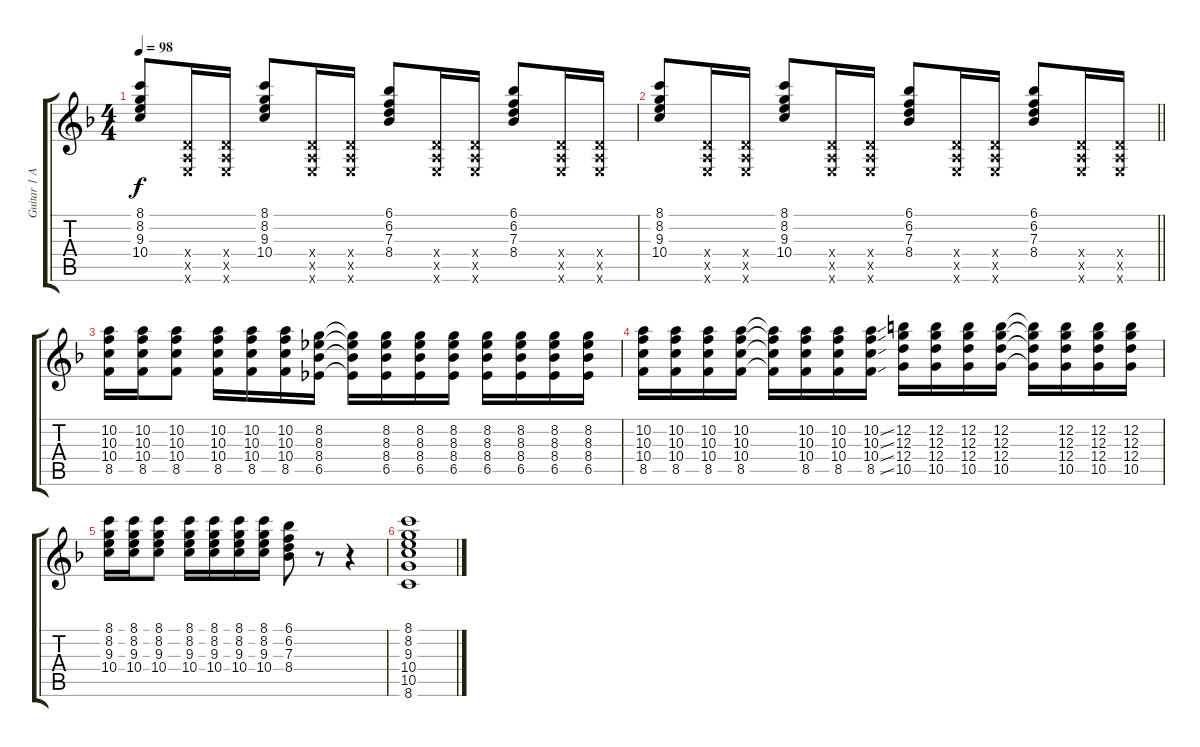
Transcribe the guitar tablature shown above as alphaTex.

\track ("Guitar 1 Acc" "Guitar 1 A") {instrument acousticguitarsteel}
\staff {score tabs}
\tuning (E4 B3 G3 D3 A2 E2) {hide}
\ts (4 4)
\tempo 98
\clef g2
\ks f
(8.1 8.2 9.3 10.4).8{dy f} (0.4{x} 0.5{x} 0.6{x}).16 (0.4{x} 0.5{x} 0.6{x}).16 (8.1 8.2 9.3 10.4).8 (0.4{x} 0.5{x} 0.6{x}).16 (0.4{x} 0.5{x} 0.6{x}).16 (6.1 6.2 7.3 8.4).8 (0.4{x} 0.5{x} 0.6{x}).16 (0.4{x} 0.5{x} 0.6{x}).16 (6.1 6.2 7.3 8.4).8 (0.4{x} 0.5{x} 0.6{x}).16 (0.4{x} 0.5{x} 0.6{x}).16 |
\barLineRight lightlight
(8.1 8.2 9.3 10.4).8 (0.4{x} 0.5{x} 0.6{x}).16 (0.4{x} 0.5{x} 0.6{x}).16 (8.1 8.2 9.3 10.4).8 (0.4{x} 0.5{x} 0.6{x}).16 (0.4{x} 0.5{x} 0.6{x}).16 (6.1 6.2 7.3 8.4).8 (0.4{x} 0.5{x} 0.6{x}).16 (0.4{x} 0.5{x} 0.6{x}).16 (6.1 6.2 7.3 8.4).8 (0.4{x} 0.5{x} 0.6{x}).16 (0.4{x} 0.5{x} 0.6{x}).16 |
(10.2 10.3 10.4 8.5).16 (10.2 10.3 10.4 8.5).16 (10.2 10.3 10.4 8.5).8 (10.2 10.3 10.4 8.5).16 (10.2 10.3 10.4 8.5).16 (10.2 10.3 10.4 8.5).16 (8.2 8.3 8.4 6.5).16 (8.2{t} 8.3{t} 8.4{t} 6.5{t}).16 (8.2 8.3 8.4 6.5).16 (8.2 8.3 8.4 6.5).16 (8.2 8.3 8.4 6.5).16 (8.2 8.3 8.4 6.5).16 (8.2 8.3 8.4 6.5).16 (8.2 8.3 8.4 6.5).16 (8.2 8.3 8.4 6.5).16 |
(10.2 10.3 10.4 8.5).16 (10.2 10.3 10.4 8.5).16 (10.2 10.3 10.4 8.5).16 (10.2 10.3 10.4 8.5).16 (10.2{t} 10.3{t} 10.4{t} 8.5{t}).16 (10.2 10.3 10.4 8.5).16 (10.2 10.3 10.4 8.5).16 (10.2{ss} 10.3{ss} 10.4{ss} 8.5{ss}).16 (12.2 12.3 12.4 10.5).16 (12.2 12.3 12.4 10.5).16 (12.2 12.3 12.4 10.5).16 (12.2 12.3 12.4 10.5).16 (12.2{t} 12.3{t} 12.4{t} 10.5{t}).16 (12.2 12.3 12.4 10.5).16 (12.2 12.3 12.4 10.5).16 (12.2 12.3 12.4 10.5).16 |
(8.1 8.2 9.3 10.4).16 (8.1 8.2 9.3 10.4).16 (8.1 8.2 9.3 10.4).8 (8.1 8.2 9.3 10.4).16 (8.1 8.2 9.3 10.4).16 (8.1 8.2 9.3 10.4).16 (8.1 8.2 9.3 10.4).16 (6.1 6.2 7.3 8.4).8 r.8 r.4 |
(8.1 8.2 9.3 10.4 10.5 8.6).1
